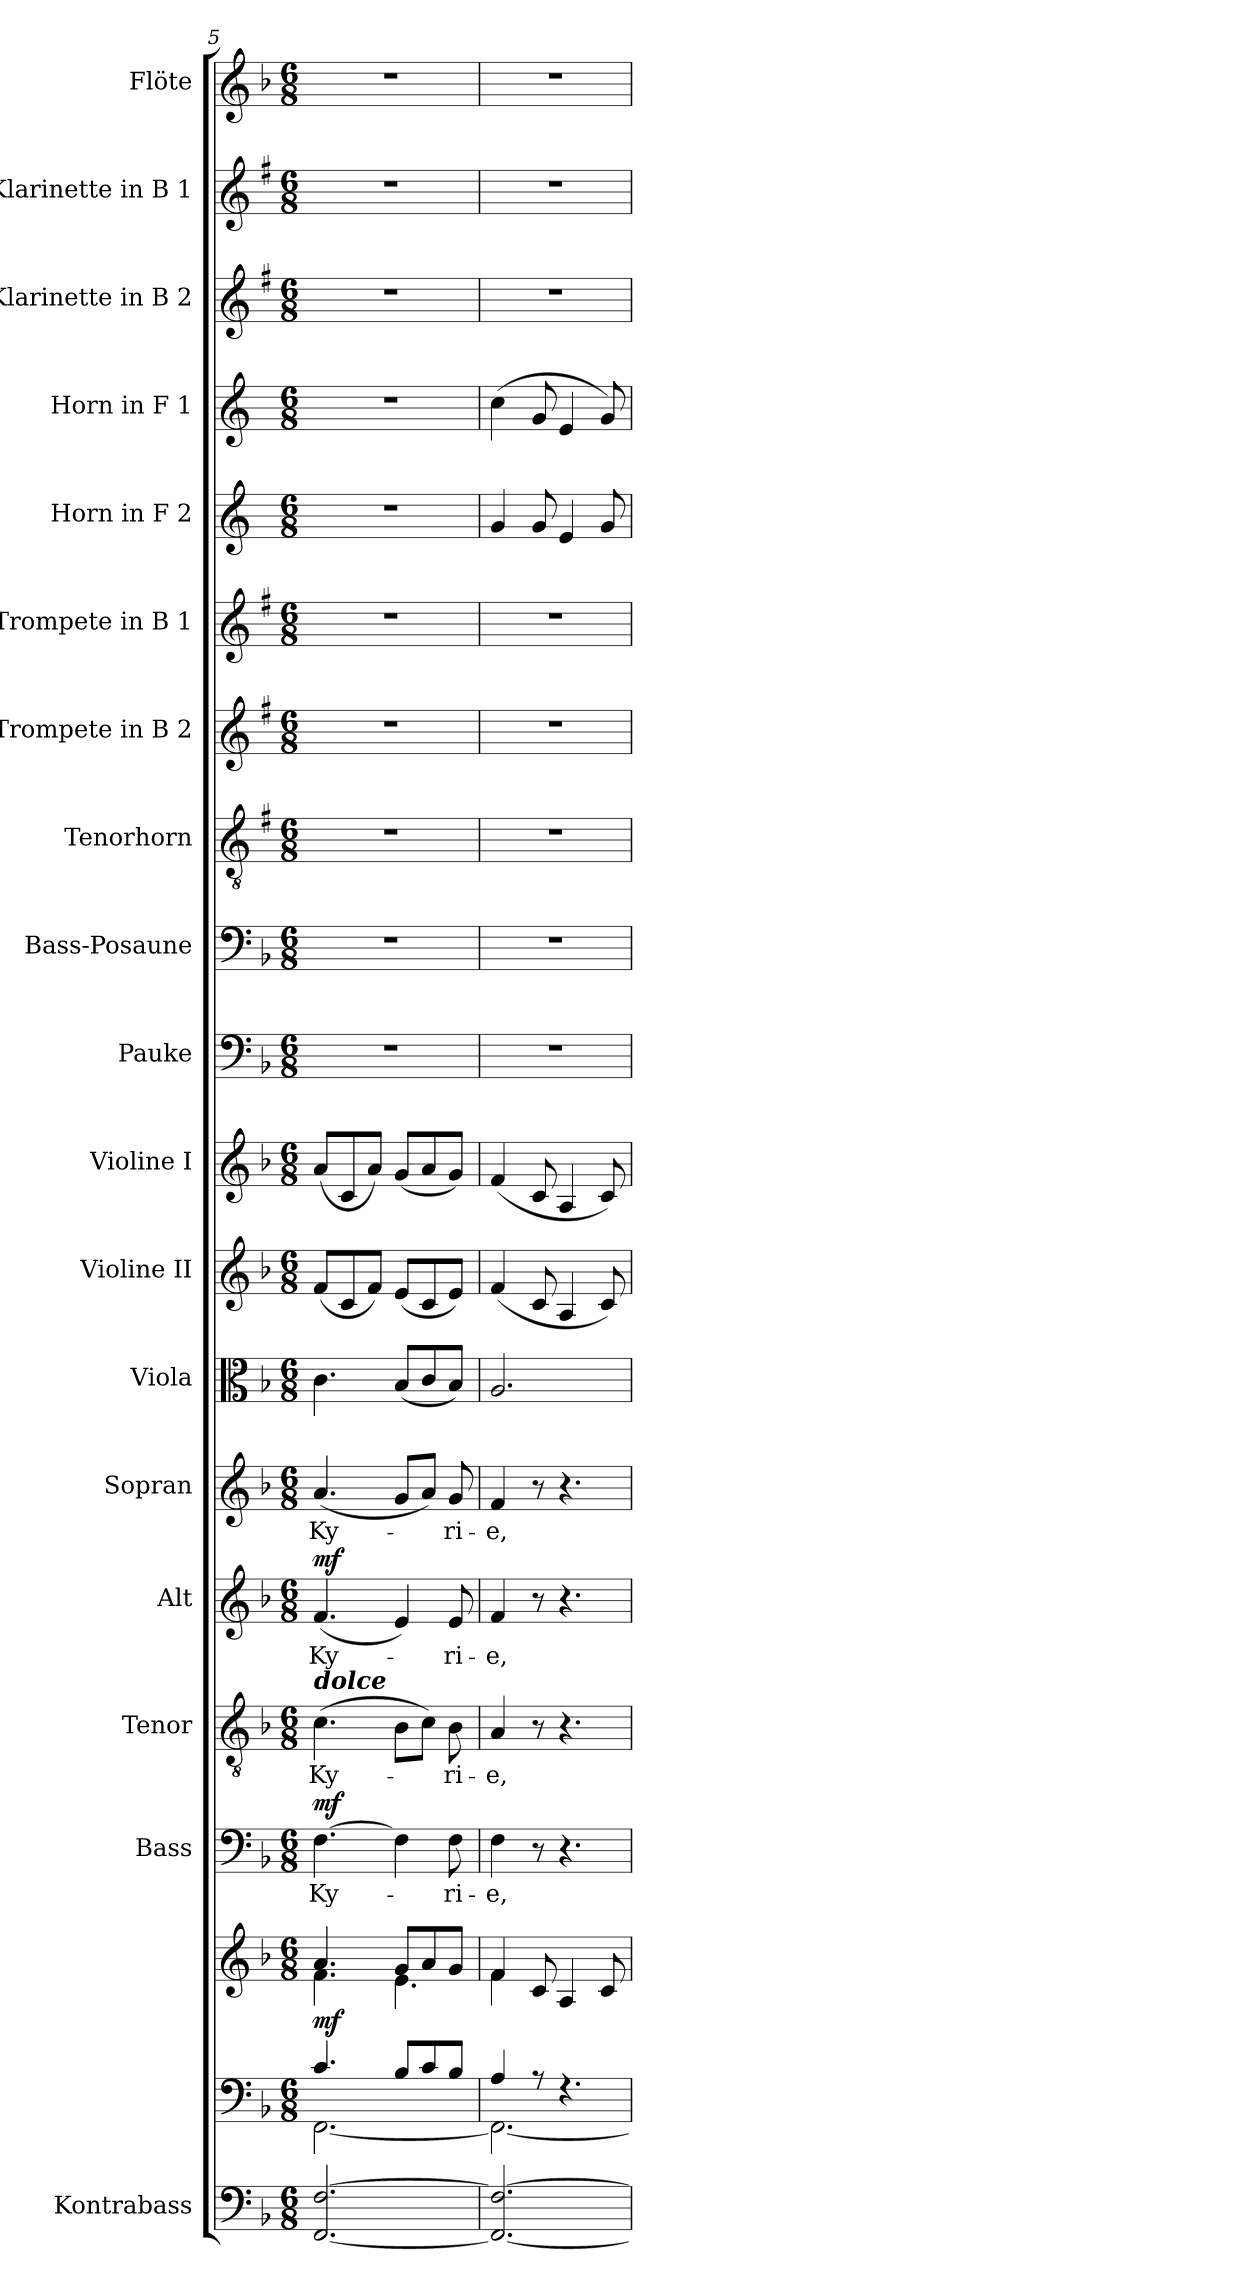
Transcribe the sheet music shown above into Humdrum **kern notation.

**kern	**kern	**kern	**dynam	**kern	**text	**dynam	**kern	**text	**kern	**text	**dynam	**kern	**text	**kern	**kern	**kern	**kern	**kern	**kern	**kern	**kern	**kern	**kern	**kern	**kern	**kern
*part19	*part18	*part18	*part18	*part17	*part17	*part17	*part16	*part16	*part15	*part15	*part15	*part14	*part14	*part13	*part12	*part11	*part10	*part9	*part8	*part7	*part6	*part5	*part4	*part3	*part2	*part1
*staff20	*staff19	*staff18	*staff18/19	*staff17	*staff17	*staff17	*staff16	*staff16	*staff15	*staff15	*staff15	*staff14	*staff14	*staff13	*staff12	*staff11	*staff10	*staff9	*staff8	*staff7	*staff6	*staff5	*staff4	*staff3	*staff2	*staff1
*I"Kontrabass	*	*	*	*I"Bass	*	*	*I"Tenor	*	*I"Alt	*	*	*I"Sopran	*	*I"Viola	*I"Violine II	*I"Violine I	*I"Pauke	*I"Bass-Posaune	*I"Tenorhorn	*I"Trompete in B 2	*I"Trompete in B 1	*I"Horn in F 2	*I"Horn in F 1	*I"Klarinette in B 2	*I"Klarinette in B 1	*I"Flöte
*I'Kb.	*	*	*	*I'B	*	*	*I'T	*	*I'A	*	*	*I'S	*	*I'Vla.	*I'Vl. II	*I'Vl. I	*I'Pk.	*I'B. Pos.	*I'T	*	*	*I'Hrn. 2	*I'Hrn. 1	*	*	*I'Fl.
*clefF4	*clefF4	*clefG2	*	*clefF4	*	*	*clefGv2	*	*clefG2	*	*	*clefG2	*	*clefC3	*clefG2	*clefG2	*clefF4	*clefF4	*clefGv2	*clefG2	*clefG2	*clefG2	*clefG2	*clefG2	*clefG2	*clefG2
*ITrd7c12	*	*	*	*	*	*	*	*	*	*	*	*	*	*	*	*	*	*	*ITrd1c2	*ITrd1c2	*ITrd1c2	*ITrd4c7	*ITrd4c7	*ITrd1c2	*ITrd1c2	*
*k[b-]	*k[b-]	*k[b-]	*	*k[b-]	*	*	*k[b-]	*	*k[b-]	*	*	*k[b-]	*	*k[b-]	*k[b-]	*k[b-]	*k[b-]	*k[b-]	*k[b-]	*k[b-]	*k[b-]	*k[b-]	*k[b-]	*k[b-]	*k[b-]	*k[b-]
*F:	*F:	*F:	*	*F:	*	*	*F:	*	*F:	*	*	*F:	*	*F:	*F:	*F:	*F:	*F:	*F:	*F:	*F:	*F:	*F:	*F:	*F:	*F:
*M6/8	*M6/8	*M6/8	*	*M6/8	*	*	*M6/8	*	*M6/8	*	*	*M6/8	*	*M6/8	*M6/8	*M6/8	*M6/8	*M6/8	*M6/8	*M6/8	*M6/8	*M6/8	*M6/8	*M6/8	*M6/8	*M6/8
=5	=5	=5	=5	=5	=5	=5	=5	=5	=5	=5	=5	=5	=5	=5	=5	=5	=5	=5	=5	=5	=5	=5	=5	=5	=5	=5
*	*^	*^	*	*	*	*	*	*	*	*	*	*	*	*	*	*	*	*	*	*	*	*	*	*	*	*
!	!	!	!	!	!	!	!	!	!LO:TX:a:Bi:t=dolce	!	!	!	!	!	!	!	!	!	!	!	!	!	!	!	!	!	!	!
!	!	!	!	!	!LO:DY:b	!	!LO:LY:b	!LO:DY:a	!	!LO:LY:b	!	!LO:LY:b	!LO:DY:a	!	!LO:LY:b	!	!	!	!	!	!	!	!	!	!	!	!	!
[2.FFF/ [2.FF/	4.c/	[<2.FF\	4.a/	4.f\	mf	[4.F\	Ky-	mf	(>4.c\	Ky-	(<4.f/	Ky-	mf	(<4.a/	Ky-	4.c\	(<8f/L	(<8a/L	2.r	2.r	2.r	2.r	2.r	2.r	2.r	2.r	2.r	2.r
.	.	.	.	.	.	.	.	.	.	.	.	.	.	.	.	.	8c/	8c/	.	.	.	.	.	.	.	.	.	.
.	.	.	.	.	.	.	.	.	.	.	.	.	.	.	.	.	8f/J)	8a/J)	.	.	.	.	.	.	.	.	.	.
.	8B-/L	.	8g/L	4.e\	.	4F\]	.	.	8B-\L	.	4e/)	.	.	8g/L	.	(<8B-/L	(<8e/L	(<8g/L	.	.	.	.	.	.	.	.	.	.
.	8c/	.	8a/	.	.	.	.	.	8c\J)	.	.	.	.	8a/J)	.	8c/	8c/	8a/	.	.	.	.	.	.	.	.	.	.
!	!	!	!	!	!	!	!LO:LY:b	!	!	!LO:LY:b	!	!LO:LY:b	!	!	!LO:LY:b	!	!	!	!	!	!	!	!	!	!	!	!	!
.	8B-/J	.	8g/J	.	.	8F\	-ri-	.	8B-\	-ri-	8e/	-ri-	.	8g/	-ri-	8B-/J)	8e/J)	8g/J)	.	.	.	.	.	.	.	.	.	.
=6	=6	=6	=6	=6	=6	=6	=6	=6	=6	=6	=6	=6	=6	=6	=6	=6	=6	=6	=6	=6	=6	=6	=6	=6	=6	=6	=6	=6
!	!	!	!	!	!	!	!LO:LY:b	!	!	!LO:LY:b	!	!LO:LY:b	!	!	!LO:LY:b	!	!	!	!	!	!	!	!	!	!	!	!	!
2.FFF/_ 2.FF/_	4A/	2.FF\_	4f/	4f\	.	4F\	-e,	.	4A/	-e,	4f/	-e,	.	4f/	-e,	2.A/	(<4f/	(<4f/	2.r	2.r	2.r	2.r	2.r	4c/	(>4f\	2.r	2.r	2.r
.	8rG	.	8c/	2ryy	.	8r	.	.	8r	.	8r	.	.	8r	.	.	8c/	8c/	.	.	.	.	.	8c/	8c/	.	.	.
.	4.rF	.	4A/	.	.	4.r	.	.	4.r	.	4.r	.	.	4.r	.	.	4A/	4A/	.	.	.	.	.	4A/	4A/	.	.	.
.	.	.	8c/	.	.	.	.	.	.	.	.	.	.	.	.	.	8c/)	8c/)	.	.	.	.	.	8c/	8c/)	.	.	.
*	*v	*v	*	*	*	*	*	*	*	*	*	*	*	*	*	*	*	*	*	*	*	*	*	*	*	*	*	*
*	*	*v	*v	*	*	*	*	*	*	*	*	*	*	*	*	*	*	*	*	*	*	*	*	*	*	*	*
=	=	=	=	=	=	=	=	=	=	=	=	=	=	=	=	=	=	=	=	=	=	=	=	=	=	=
*-	*-	*-	*-	*-	*-	*-	*-	*-	*-	*-	*-	*-	*-	*-	*-	*-	*-	*-	*-	*-	*-	*-	*-	*-	*-	*-
